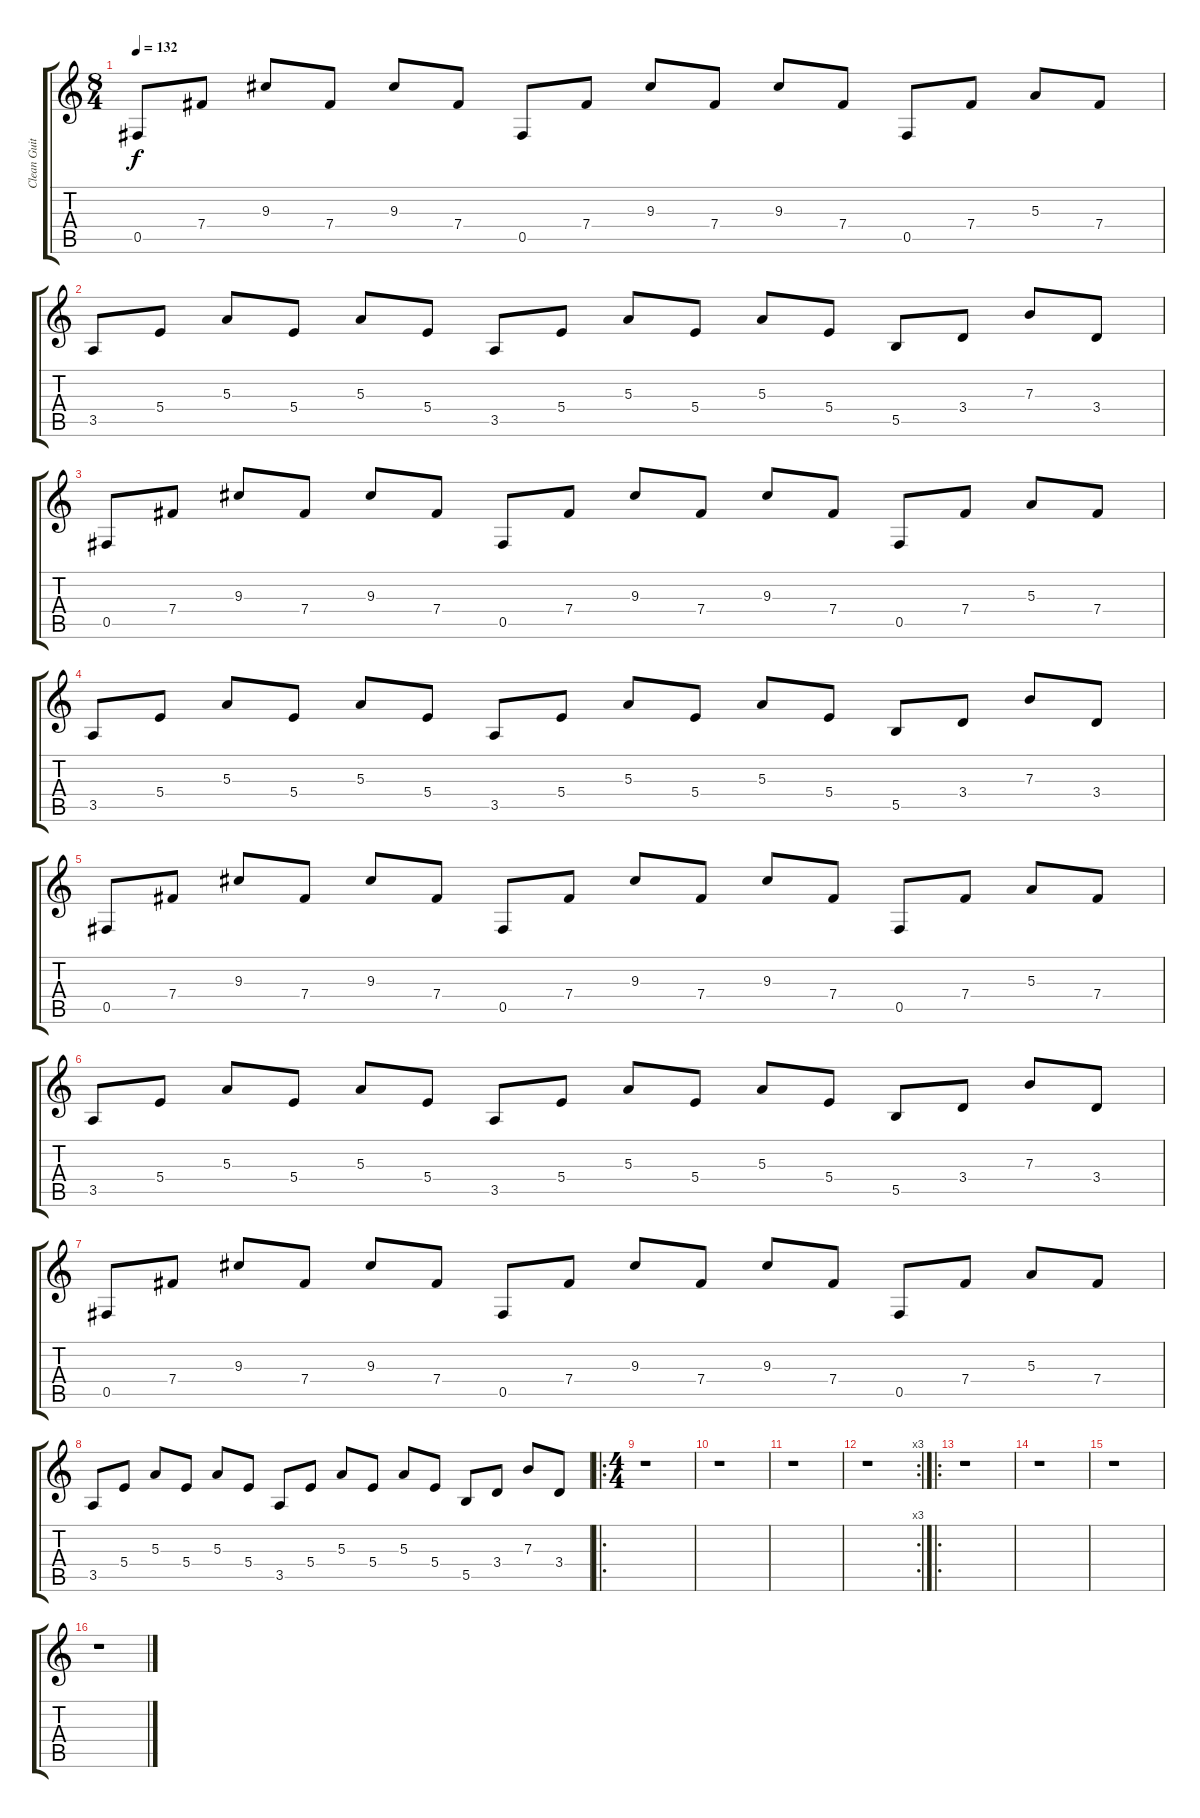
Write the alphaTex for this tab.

\track ("Clean Guitar 2" "Clean Guit") {instrument acousticguitarsteel}
\staff {score tabs}
\tuning (Db4 Ab3 E3 B2 Gb2 B1) {hide}
\ts (8 4)
\tempo 132
\clef g2
\ks c
0.5.8{dy f} 7.4.8 9.3.8 7.4.8 9.3.8 7.4.8 0.5.8 7.4.8 9.3.8 7.4.8 9.3.8 7.4.8 0.5.8 7.4.8 5.3.8 7.4.8 |
3.5.8 5.4.8 5.3.8 5.4.8 5.3.8 5.4.8 3.5.8 5.4.8 5.3.8 5.4.8 5.3.8 5.4.8 5.5.8 3.4.8 7.3.8 3.4.8 |
0.5.8 7.4.8 9.3.8 7.4.8 9.3.8 7.4.8 0.5.8 7.4.8 9.3.8 7.4.8 9.3.8 7.4.8 0.5.8 7.4.8 5.3.8 7.4.8 |
3.5.8 5.4.8 5.3.8 5.4.8 5.3.8 5.4.8 3.5.8 5.4.8 5.3.8 5.4.8 5.3.8 5.4.8 5.5.8 3.4.8 7.3.8 3.4.8 |
0.5.8 7.4.8 9.3.8 7.4.8 9.3.8 7.4.8 0.5.8 7.4.8 9.3.8 7.4.8 9.3.8 7.4.8 0.5.8 7.4.8 5.3.8 7.4.8 |
3.5.8 5.4.8 5.3.8 5.4.8 5.3.8 5.4.8 3.5.8 5.4.8 5.3.8 5.4.8 5.3.8 5.4.8 5.5.8 3.4.8 7.3.8 3.4.8 |
0.5.8 7.4.8 9.3.8 7.4.8 9.3.8 7.4.8 0.5.8 7.4.8 9.3.8 7.4.8 9.3.8 7.4.8 0.5.8 7.4.8 5.3.8 7.4.8 |
3.5.8 5.4.8 5.3.8 5.4.8 5.3.8 5.4.8 3.5.8 5.4.8 5.3.8 5.4.8 5.3.8 5.4.8 5.5.8 3.4.8 7.3.8 3.4.8 |
\ro
\ts (4 4)
r.1 |
r.1 |
r.1 |
\rc 3
r.1 |
\ro
r.1 |
r.1 |
r.1 |
r.1
